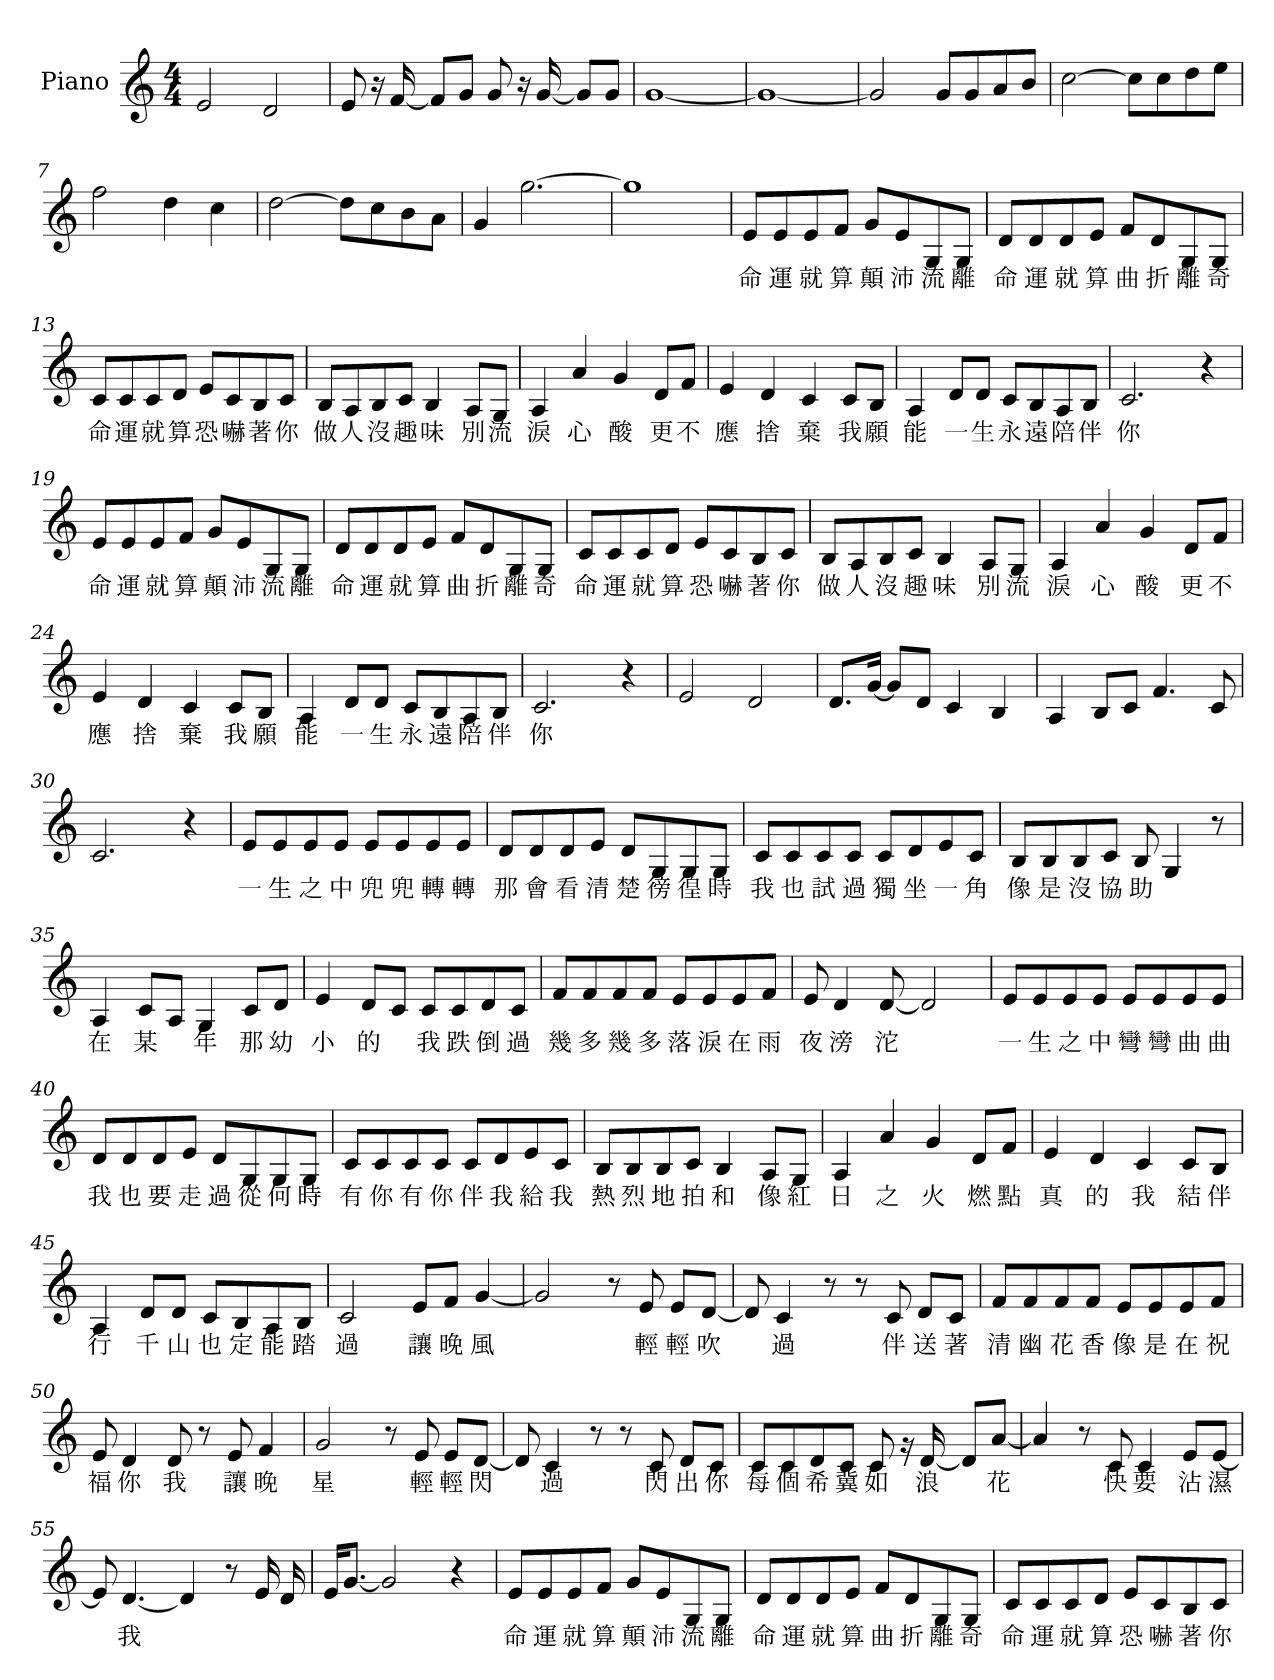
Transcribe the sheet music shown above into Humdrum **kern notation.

**kern	**text
*part1	*part1
*staff1	*staff1
*I"Piano	*
*I'Pno	*
*clefG2	*
*k[]	*
*M4/4	*
=1	=1
2e/	.
2d/	.
=2	=2
8e/	.
16r	.
[16f/	.
8f/L]	.
8g/J	.
8g/	.
16r	.
[16g/	.
8g/L]	.
8g/J	.
=3	=3
[1g	.
!!LO:LB:g=z
=4	=4
1g_	.
=5	=5
2g/]	.
8g/L	.
8g/	.
8a/	.
8b/J	.
=6	=6
[2cc\	.
8cc\L]	.
8cc\	.
8dd\	.
8ee\J	.
!!LO:LB:g=z
=7	=7
2ff\	.
4dd\	.
4cc\	.
=8	=8
[2dd\	.
8dd\L]	.
8cc\	.
8b\	.
8a\J	.
=9	=9
4g/	.
[2.gg\	.
!!LO:LB:g=z
=10	=10
1gg]	.
=11	=11
8e/L	命
8e/	運
8e/	就
8f/J	算
8g/L	顛
8e/	沛
8G/	流
8G/J	離
=12	=12
8d/L	命
8d/	運
8d/	就
8e/J	算
8f/L	曲
8d/	折
8G/	離
8G/J	奇
!!LO:PB:g=z
=13	=13
8c/L	命
8c/	運
8c/	就
8d/J	算
8e/L	恐
8c/	嚇
8B/	著
8c/J	你
=14	=14
8B/L	做
8A/	人
8B/	沒
8c/J	趣
4B/	味
8A/L	別
8G/J	流
=15	=15
4A/	淚
4a/	心
4g/	酸
8d/L	更
8f/J	不
!!LO:LB:g=z
=16	=16
4e/	應
4d/	捨
4c/	棄
8c/L	我
8B/J	願
=17	=17
4A/	能
8d/L	一
8d/J	生
8c/L	永
8B/	遠
8A/	陪
8B/J	伴
=18	=18
2.c/	你
4r	.
!!LO:LB:g=z
=19	=19
8e/L	命
8e/	運
8e/	就
8f/J	算
8g/L	顛
8e/	沛
8G/	流
8G/J	離
=20	=20
8d/L	命
8d/	運
8d/	就
8e/J	算
8f/L	曲
8d/	折
8G/	離
8G/J	奇
=21	=21
8c/L	命
8c/	運
8c/	就
8d/J	算
8e/L	恐
8c/	嚇
8B/	著
8c/J	你
!!LO:LB:g=z
=22	=22
8B/L	做
8A/	人
8B/	沒
8c/J	趣
4B/	味
8A/L	別
8G/J	流
=23	=23
4A/	淚
4a/	心
4g/	酸
8d/L	更
8f/J	不
=24	=24
4e/	應
4d/	捨
4c/	棄
8c/L	我
8B/J	願
!!LO:LB:g=z
=25	=25
4A/	能
8d/L	一
8d/J	生
8c/L	永
8B/	遠
8A/	陪
8B/J	伴
=26	=26
2.c/	你
4r	.
=27	=27
2e/	.
2d/	.
!!LO:PB:g=z
=28	=28
8.d/L	.
[16g/Jk	.
8g/L]	.
8d/J	.
4c/	.
4B/	.
=29	=29
4A/	.
8B/L	.
8c/J	.
4.f/	.
8c/	.
=30	=30
2.c/	.
4r	.
!!LO:LB:g=z
=31	=31
8e/L	一
8e/	生
8e/	之
8e/J	中
8e/L	兜
8e/	兜
8e/	轉
8e/J	轉
=32	=32
8d/L	那
8d/	會
8d/	看
8e/J	清
8d/L	楚
8G/	徬
8G/	徨
8G/J	時
=33	=33
8c/L	我
8c/	也
8c/	試
8c/J	過
8c/L	獨
8d/	坐
8e/	一
8c/J	角
!!LO:LB:g=z
=34	=34
8B/L	像
8B/	是
8B/	沒
8c/J	協
8B/	助
4G/	.
8r	.
=35	=35
4A/	在
8c/L	某
8A/J	.
4G/	年
8c/L	那
8d/J	幼
=36	=36
4e/	小
8d/L	的
8c/J	.
8c/L	我
8c/	跌
8d/	倒
8c/J	過
!!LO:LB:g=z
=37	=37
8f/L	幾
8f/	多
8f/	幾
8f/J	多
8e/L	落
8e/	淚
8e/	在
8f/J	雨
=38	=38
8e/	夜
4d/	滂
[8d/	沱
2d/]	.
=39	=39
8e/L	一
8e/	生
8e/	之
8e/J	中
8e/L	彎
8e/	彎
8e/	曲
8e/J	曲
!!LO:LB:g=z
=40	=40
8d/L	我
8d/	也
8d/	要
8e/J	走
8d/L	過
8G/	從
8G/	何
8G/J	時
=41	=41
8c/L	有
8c/	你
8c/	有
8c/J	你
8c/L	伴
8d/	我
8e/	給
8c/J	我
=42	=42
8B/L	熱
8B/	烈
8B/	地
8c/J	拍
4B/	和
8A/L	像
8G/J	紅
!!LO:PB:g=z
=43	=43
4A/	日
4a/	之
4g/	火
8d/L	燃
8f/J	點
=44	=44
4e/	真
4d/	的
4c/	我
8c/L	結
8B/J	伴
=45	=45
4A/	行
8d/L	千
8d/J	山
8c/L	也
8B/	定
8A/	能
8B/J	踏
!!LO:LB:g=z
=46	=46
2c/	過
8e/L	讓
8f/J	晚
[4g/	風
=47	=47
2g/]	.
8r	.
8e/	輕
8e/L	輕
[8d/J	吹
=48	=48
8d/]	.
4c/	過
8r	.
8r	.
8c/	伴
8d/L	送
8c/J	著
!!LO:LB:g=z
=49	=49
8f/L	清
8f/	幽
8f/	花
8f/J	香
8e/L	像
8e/	是
8e/	在
8f/J	祝
=50	=50
8e/	福
4d/	你
8d/	我
8r	.
8e/	讓
4f/	晚
=51	=51
2g/	星
8r	.
8e/	輕
8e/L	輕
[8d/J	閃
!!LO:LB:g=z
=52	=52
8d/]	.
4c/	過
8r	.
8r	.
8c/	閃
8d/L	出
8c/J	你
=53	=53
8c/L	每
8c/	個
8d/	希
8c/J	冀
8c/	如
16rg	.
[16d/	浪
8d/L]	.
[8a/J	花
=54	=54
4a/]	.
8r	.
8c/	快
4c/	要
8e/L	沾
[8e/J	濕
!!LO:LB:g=z
=55	=55
8e/]	.
[4.d/	我
4d/]	.
8r	.
16e/	.
16d/	.
=56	=56
16e/KL	.
[8.g/J	.
2g/]	.
4r	.
=57	=57
8e/L	命
8e/	運
8e/	就
8f/J	算
8g/L	顛
8e/	沛
8G/	流
8G/J	離
!!LO:PB:g=z
=58	=58
8d/L	命
8d/	運
8d/	就
8e/J	算
8f/L	曲
8d/	折
8G/	離
8G/J	奇
=59	=59
8c/L	命
8c/	運
8c/	就
8d/J	算
8e/L	恐
8c/	嚇
8B/	著
8c/J	你
=	=
*-	*-
